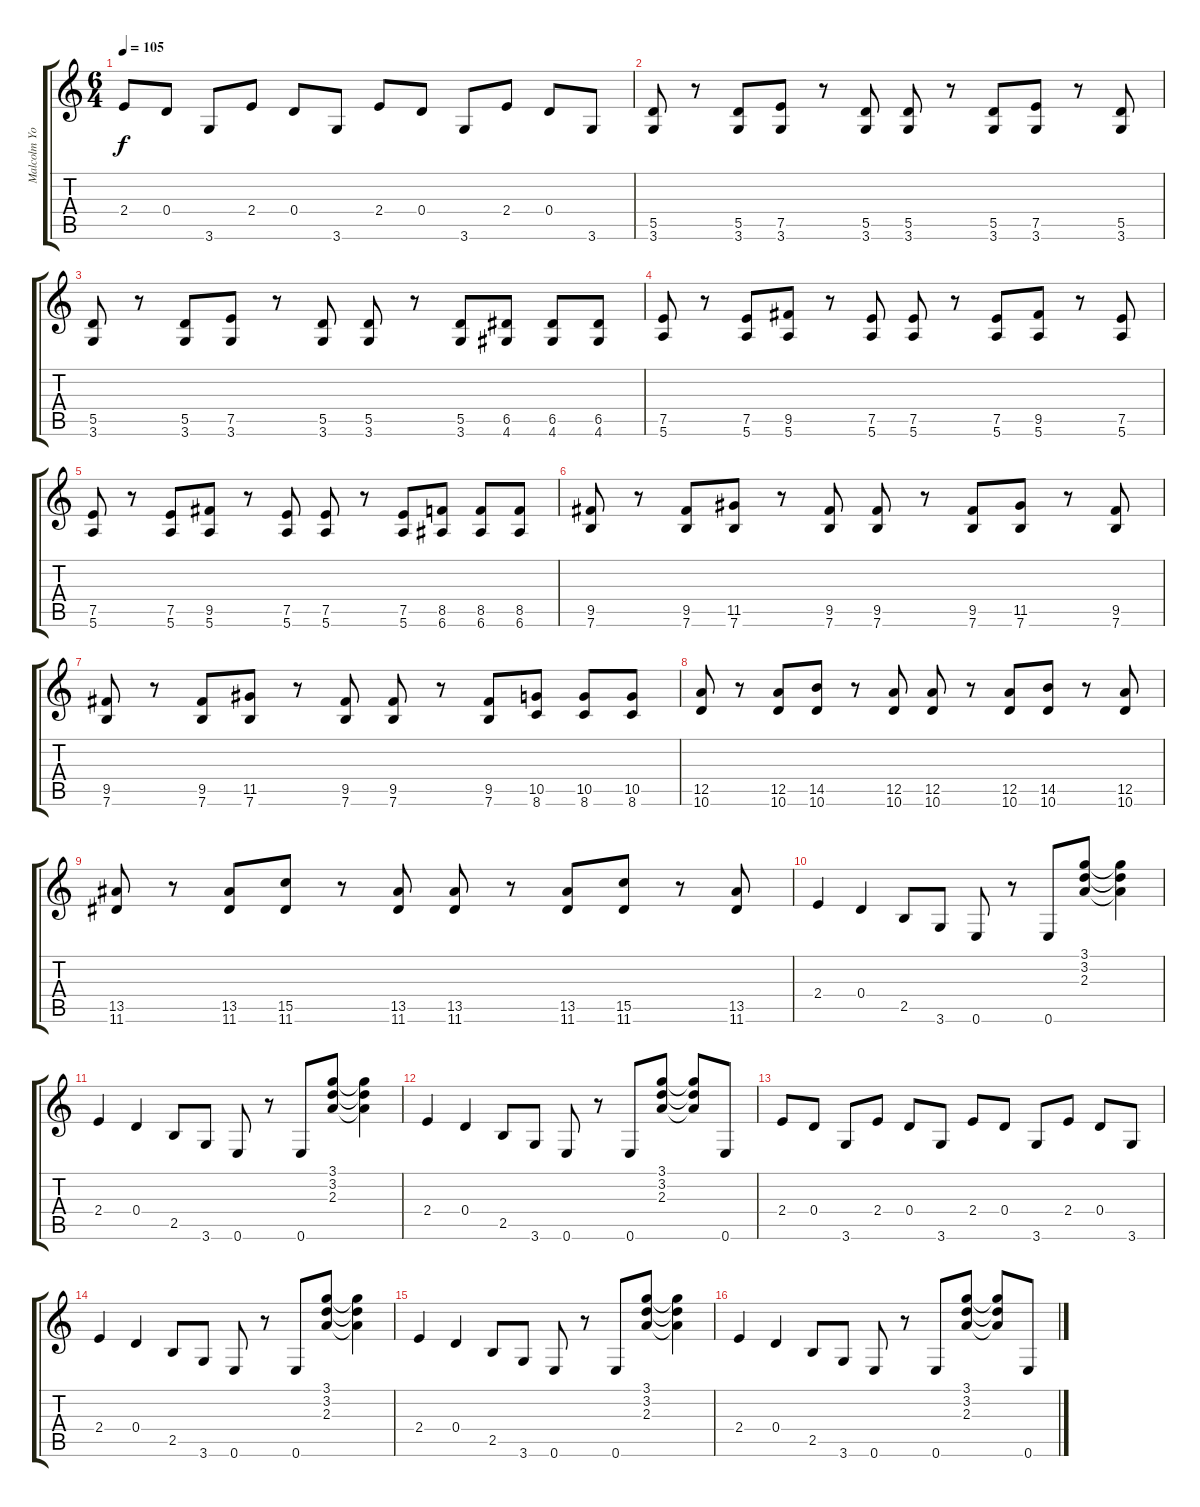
\track ("Malcolm Young" "Malcolm Yo") {instrument overdrivenguitar}
\staff {score tabs}
\tuning (E4 B3 G3 D3 A2 E2) {hide}
\ts (6 4)
\tempo 105
\clef g2
\ks c
2.4.8{dy f} 0.4.8 3.6.8 2.4.8 0.4.8 3.6.8 2.4.8 0.4.8 3.6.8 2.4.8 0.4.8 3.6.8 |
(5.5 3.6).8 r.8 (5.5 3.6).8 (7.5 3.6).8 r.8 (5.5 3.6).8 (5.5 3.6).8 r.8 (5.5 3.6).8 (7.5 3.6).8 r.8 (5.5 3.6).8 |
(5.5 3.6).8 r.8 (5.5 3.6).8 (7.5 3.6).8 r.8 (5.5 3.6).8 (5.5 3.6).8 r.8 (5.5 3.6).8 (6.5 4.6).8 (6.5 4.6).8 (6.5 4.6).8 |
(7.5 5.6).8 r.8 (7.5 5.6).8 (9.5 5.6).8 r.8 (7.5 5.6).8 (7.5 5.6).8 r.8 (7.5 5.6).8 (9.5 5.6).8 r.8 (7.5 5.6).8 |
(7.5 5.6).8 r.8 (7.5 5.6).8 (9.5 5.6).8 r.8 (7.5 5.6).8 (7.5 5.6).8 r.8 (7.5 5.6).8 (8.5 6.6).8 (8.5 6.6).8 (8.5 6.6).8 |
(9.5 7.6).8 r.8 (9.5 7.6).8 (11.5 7.6).8 r.8 (9.5 7.6).8 (9.5 7.6).8 r.8 (9.5 7.6).8 (11.5 7.6).8 r.8 (9.5 7.6).8 |
(9.5 7.6).8 r.8 (9.5 7.6).8 (11.5 7.6).8 r.8 (9.5 7.6).8 (9.5 7.6).8 r.8 (9.5 7.6).8 (10.5 8.6).8 (10.5 8.6).8 (10.5 8.6).8 |
(12.5 10.6).8 r.8 (12.5 10.6).8 (14.5 10.6).8 r.8 (12.5 10.6).8 (12.5 10.6).8 r.8 (12.5 10.6).8 (14.5 10.6).8 r.8 (12.5 10.6).8 |
(13.5 11.6).8 r.8 (13.5 11.6).8 (15.5 11.6).8 r.8 (13.5 11.6).8 (13.5 11.6).8 r.8 (13.5 11.6).8 (15.5 11.6).8 r.8 (13.5 11.6).8 |
2.4.4 0.4.4 2.5.8 3.6.8 0.6.8 r.8 0.6.8 (3.1 3.2 2.3).8 (3.1{t} 3.2{t} 2.3{t}).4 |
2.4.4 0.4.4 2.5.8 3.6.8 0.6.8 r.8 0.6.8 (3.1 3.2 2.3).8 (3.1{t} 3.2{t} 2.3{t}).4 |
2.4.4 0.4.4 2.5.8 3.6.8 0.6.8 r.8 0.6.8 (3.1 3.2 2.3).8 (3.1{t} 3.2{t} 2.3{t}).8 0.6.8 |
2.4.8 0.4.8 3.6.8 2.4.8 0.4.8 3.6.8 2.4.8 0.4.8 3.6.8 2.4.8 0.4.8 3.6.8 |
2.4.4 0.4.4 2.5.8 3.6.8 0.6.8 r.8 0.6.8 (3.1 3.2 2.3).8 (3.1{t} 3.2{t} 2.3{t}).4 |
2.4.4 0.4.4 2.5.8 3.6.8 0.6.8 r.8 0.6.8 (3.1 3.2 2.3).8 (3.1{t} 3.2{t} 2.3{t}).4 |
2.4.4 0.4.4 2.5.8 3.6.8 0.6.8 r.8 0.6.8 (3.1 3.2 2.3).8 (3.1{t} 3.2{t} 2.3{t}).8 0.6.8
